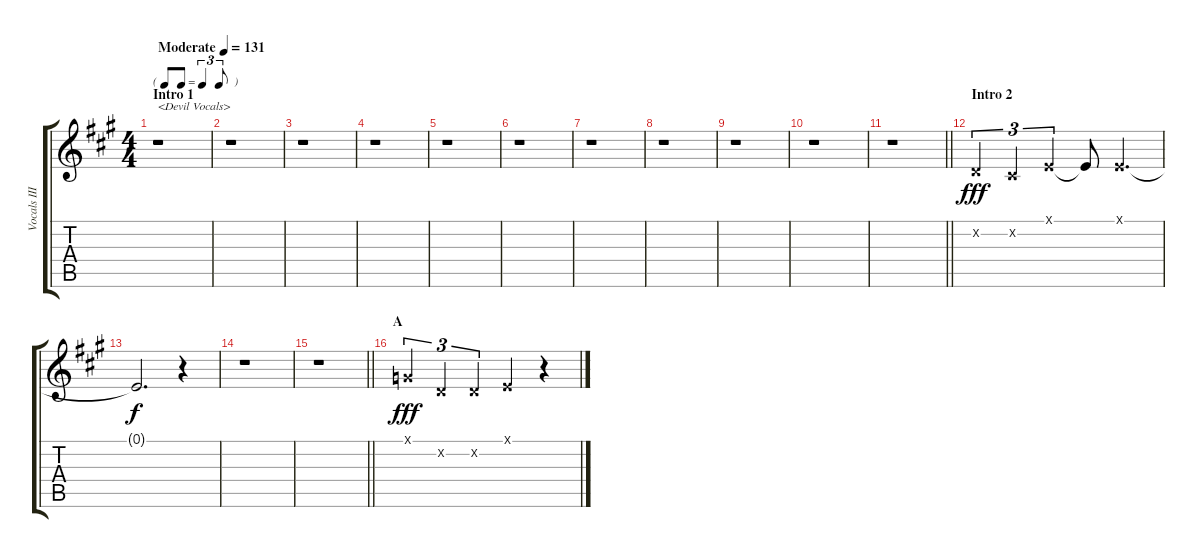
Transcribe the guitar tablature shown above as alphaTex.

\track ("Vocals III" "Vocals III") {instrument voiceoohs}
\staff {score tabs}
\tuning (E4 B3 G3 D3 A2 E2) {hide}
\ts (4 4)
\tf triplet8th
\section ("" "Intro 1")
\tempo (131 "Moderate")
\clef g2
\ks a
r.1{txt "<Devil Vocals>" dy fff instrument voiceoohs} |
r.1 |
r.1 |
r.1 |
r.1 |
r.1 |
r.1 |
r.1 |
r.1 |
r.1 |
\barLineRight lightlight
r.1 |
\section ("" "Intro 2")
3.2{x}.4{tu (3 2)} 2.2{x}.4{tu (3 2)} 0.1{x}.4{tu (3 2)} 0.1{t}.8 0.1{x}.4{d} |
0.1{t}.2{d dy f} r.4 |
r.1 |
\barLineRight lightlight
r.1 |
\section ("" "A")
3.1{x}.4{tu (3 2) dy fff} 3.2{x}.4{tu (3 2)} 3.2{x}.4{tu (3 2)} 0.1{x}.4 r.4
